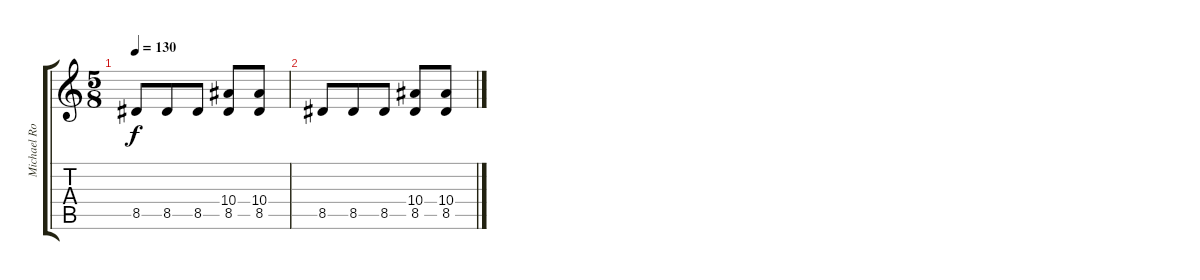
\track ("Michael Romeo - Guitare rythmique" "Michael Ro") {instrument distortionguitar}
\staff {score tabs}
\tuning (D4 A3 F3 C3 G2 D2) {hide}
\ts (5 8)
\tempo 130
\clef g2
\ks c
8.5.8{dy f} 8.5.8 8.5.8 (10.4 8.5).8 (10.4 8.5).8 |
8.5.8 8.5.8 8.5.8 (10.4 8.5).8 (10.4 8.5).8
